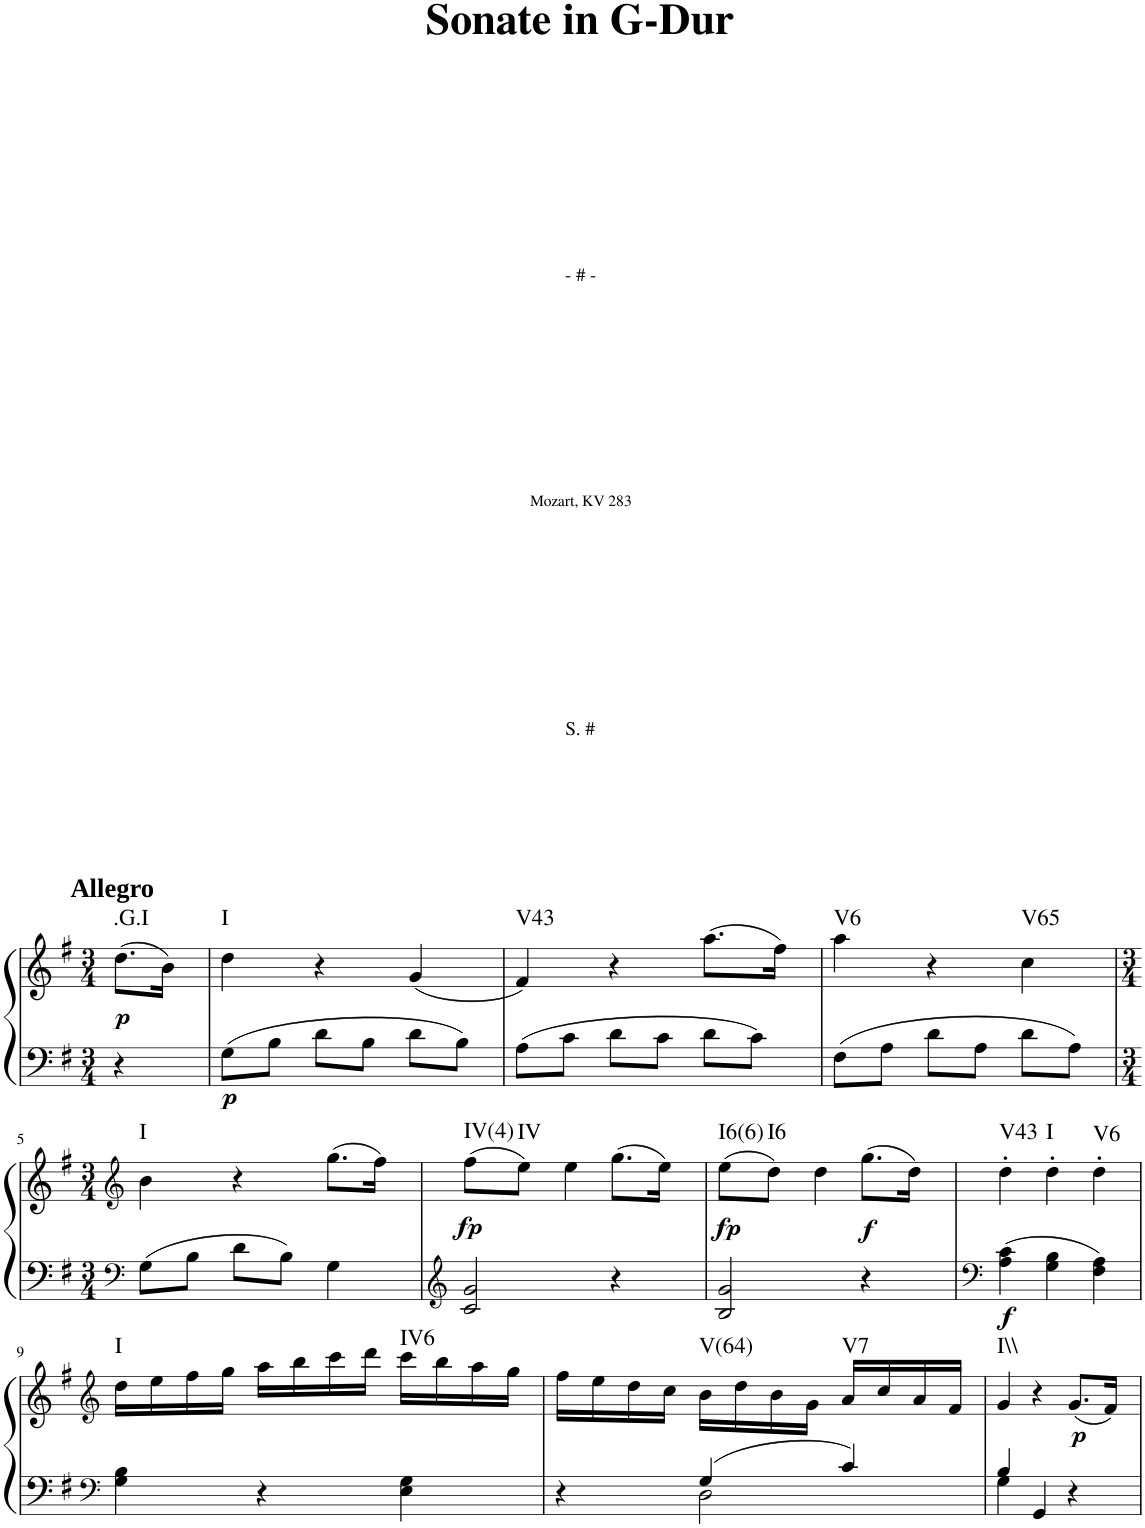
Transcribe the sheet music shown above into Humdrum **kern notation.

**kern	**kern	**dynam	**harte
*part1	*part1	*part1	*part1
*staff2	*staff1	*staff1/2	*
*I"Klavier linke Hand	*	*	*
*clefF4	*clefG2	*	*
*k[f#]	*k[f#]	*	*
*M3/4	*M3/4	*	*
=1	=1	=1	=1
!	!LO:TX:a:B:t=Allegro	!	!
!	!	!LO:DY:b	!LO:H:kt=.G.I
4r	(8.dd\L	p	N
.	16b\Jk)	.	.
=2	=2	=2	=2
!	!	!LO:DY:b=2	!LO:H:kt=I
8G\L	4dd\	p	N
8B\J	.	.	.
8d\L	4r	.	.
8B\J	.	.	.
8d\L	(4g/	.	.
8B\J	.	.	.
=3	=3	=3	=3
!	!	!	!LO:H:kt=V43
8A\L	4f#/)	.	N
8c\J	.	.	.
8d\L	4r	.	.
8c\J	.	.	.
8d\L	(8.aa\L	.	.
8c\J	.	.	.
.	16ff#\Jk)	.	.
=4	=4	=4	=4
!	!	!	!LO:H:kt=V6
8F#\L	4aa\	.	N
8A\J	.	.	.
8d\L	4r	.	.
8A\J	.	.	.
!	!	!	!LO:H:kt=V65
8d\L	4cc\	.	N
8A\J	.	.	.
!!LO:LB:g=z
=5	=5	=5	=5
*clefF4	*clefG2	*	*
*M3/4	*M3/4	*	*
!	!	!	!LO:H:kt=I
8G\L	4b\	.	N
8B\J	.	.	.
8d\L	4r	.	.
8B\J	.	.	.
4G\	(8.gg\L	.	.
.	16ff#\Jk)	.	.
=6	=6	=6	=6
*clefG2	*	*	*
!	!	!LO:DY:b	!LO:H:kt=IV(4)
2c/ 2g/	(8ff#\L	fp	N
!	!	!	!LO:H:kt=IV
.	8ee\J)	.	N
.	4ee\	.	.
4r	(8.gg\L	.	.
.	16ee\Jk)	.	.
=7	=7	=7	=7
!	!	!LO:DY:b	!LO:H:kt=I6(6)
2B/ 2g/	(8ee\L	fp	N
!	!	!	!LO:H:kt=I6
.	8dd\J)	.	N
.	4dd\	.	.
!	!	!LO:DY:b	!
4r	(8.gg\L	f	.
.	16dd\Jk)	.	.
=8	=8	=8	=8
*clefF4	*	*	*
!	!	!LO:DY:b=2	!LO:H:kt=V43
4A\ 4c\	4dd'\	f	N
!	!	!	!LO:H:kt=I
4G\ 4B\	4dd'\	.	N
!	!	!	!LO:H:kt=V6
4F#\ 4A\	4dd'\	.	N
!!LO:LB:g=z
=9	=9	=9	=9
*clefF4	*clefG2	*	*
!	!	!	!LO:H:kt=I
4G\ 4B\	16dd\LL	.	N
.	16ee\	.	.
.	16ff#\	.	.
.	16gg\JJ	.	.
4r	16aa\LL	.	.
.	16bb\	.	.
.	16ccc\	.	.
.	16ddd\JJ	.	.
!	!	!	!LO:H:kt=IV6
4E\ 4G\	16ccc\LL	.	N
.	16bb\	.	.
.	16aa\	.	.
.	16gg\JJ	.	.
=10	=10	=10	=10
*^	*	*	*
4r	4ryy	16ff#\LL	.	.
.	.	16ee\	.	.
.	.	16dd\	.	.
.	.	16cc\JJ	.	.
!	!	!	!	!LO:H:kt=V(64)
4G/	2D\	16b\LL	.	N
.	.	16dd\	.	.
.	.	16b\	.	.
.	.	16g\JJ	.	.
!	!	!	!	!LO:H:kt=V7
4c/	.	16a/LL	.	N
.	.	16cc/	.	.
.	.	16a/	.	.
.	.	16f#/JJ	.	.
=11	=11	=11	=11	=11
!	!	!	!	!LO:H:kt=I\\
4B/	4G\	4g/	.	N
4GG/	2ryy	4r	.	.
!	!	!	!LO:DY:b	!
4r	.	(8.g/L	p	.
.	.	16f#/Jk)	.	.
*v	*v	*	*	*
=	=	=	=
*-	*-	*-	*-
